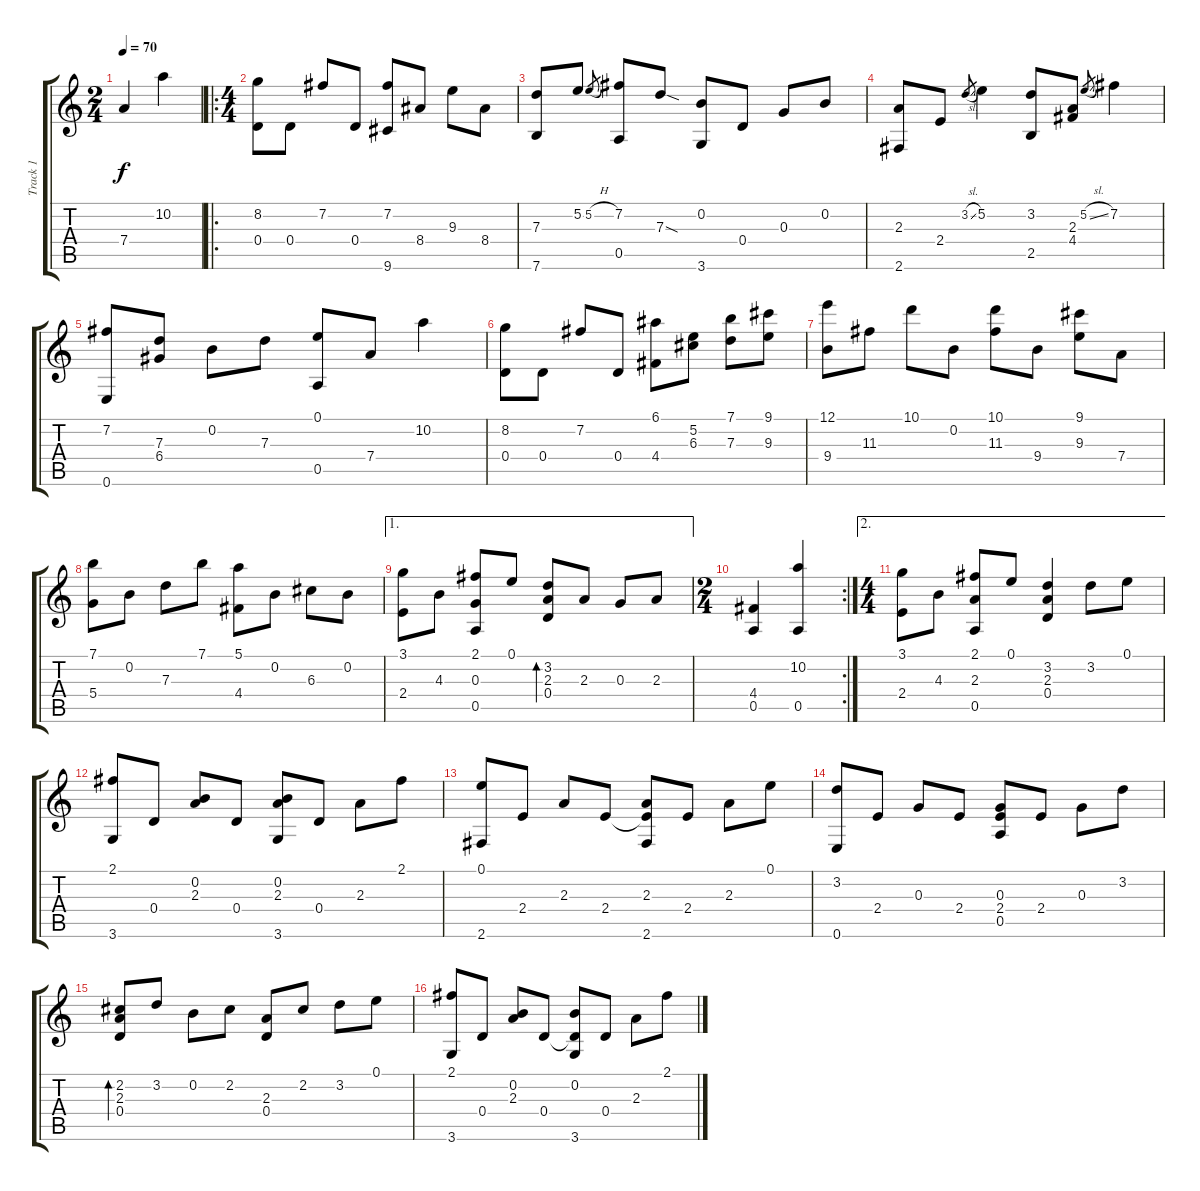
\track ("Track 1" "Track 1") {instrument acousticguitarsteel}
\staff {score tabs}
\tuning (E4 B3 G3 D3 A2 E2) {hide}
\ts (2 4)
\tempo 70
\clef g2
\ks c
7.4.4{dy f instrument acousticguitarsteel} 10.2.4 |
\ro
\ts (4 4)
(8.2 0.4).8 0.4.8 7.2.8 0.4.8 (7.2 9.6).8 8.4.8 9.3.8 8.4.8 |
(7.3 7.6).8 5.2.8 5.2{h}.8{gr} (7.2 0.5).8 7.3{sod}.8 (0.2 3.6).8 0.4.8 0.3.8 0.2.8 |
(2.3 2.6).8 2.4.8 3.2{sl}.8{gr} 5.2.4 (3.2 2.5).8 (2.3 4.4).8 5.2{sl}.8{gr} 7.2.4 |
(7.2 0.6).8 (7.3 6.4).8 0.2.8 7.3.8 (0.1 0.5).8 7.4.8 10.2.4 |
(8.2 0.4).8 0.4.8 7.2.8 0.4.8 (6.1 4.4).8 (5.2 6.3).8 (7.1 7.3).8 (9.1 9.3).8 |
(12.1 9.4).8 11.3.8 10.1.8 0.2.8 (10.1 11.3).8 9.4.8 (9.1 9.3).8 7.4.8 |
(7.1 5.4).8 0.2.8 7.3.8 7.1.8 (5.1 4.4).8 0.2.8 6.3.8 0.2.8 |
\ae 1
(3.1 2.4).8 4.3.8 (2.1 0.3 0.5).8 0.1.8 (3.2 2.3 0.4).8{bd 120} 2.3.8 0.3.8 2.3.8 |
\rc 2
\ts (2 4)
(4.4 0.5).4 (10.2 0.5).4 |
\ae 2
\ts (4 4)
(3.1 2.4).8 4.3.8 (2.1 2.3 0.5).8 0.1.8 (3.2 2.3 0.4).4 3.2.8 0.1.8 |
(2.1 3.6).8 0.4.8 (0.2 2.3).8 0.4.8 (0.2 2.3 3.6).8 0.4.8 2.3.8 2.1.8 |
(0.1 2.6).8 2.4.8 2.3.8 2.4.8 (2.3 2.4{t} 2.6).8 2.4.8 2.3.8 0.1.8 |
(3.2 0.6).8 2.4.8 0.3.8 2.4.8 (0.3 2.4 0.5).8 2.4.8 0.3.8 3.2.8 |
(2.2 2.3 0.4).8{bd 120} 3.2.8 0.2.8 2.2.8 (2.3 0.4).8 2.2.8 3.2.8 0.1.8 |
(2.1 3.6).8 0.4.8 (0.2 2.3).8 0.4.8 (0.2 0.4{t} 3.6).8 0.4.8 2.3.8 2.1.8
